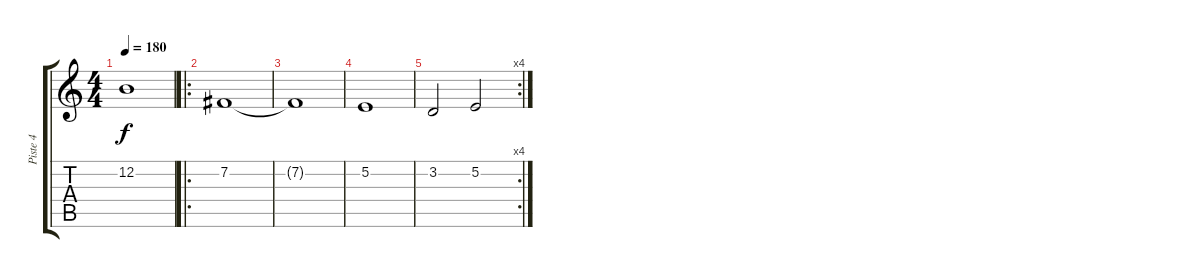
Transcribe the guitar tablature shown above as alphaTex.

\track ("Piste 4" "Piste 4") {instrument synthstrings2}
\staff {score tabs}
\tuning (E4 B3 G3 D3 A2 E2) {hide}
\ts (4 4)
\tempo 180
\clef g2
\ks c
12.2{t}.1{dy f} |
\ro
7.2.1 |
7.2{t}.1 |
5.2.1 |
\rc 4
3.2.2 5.2.2
